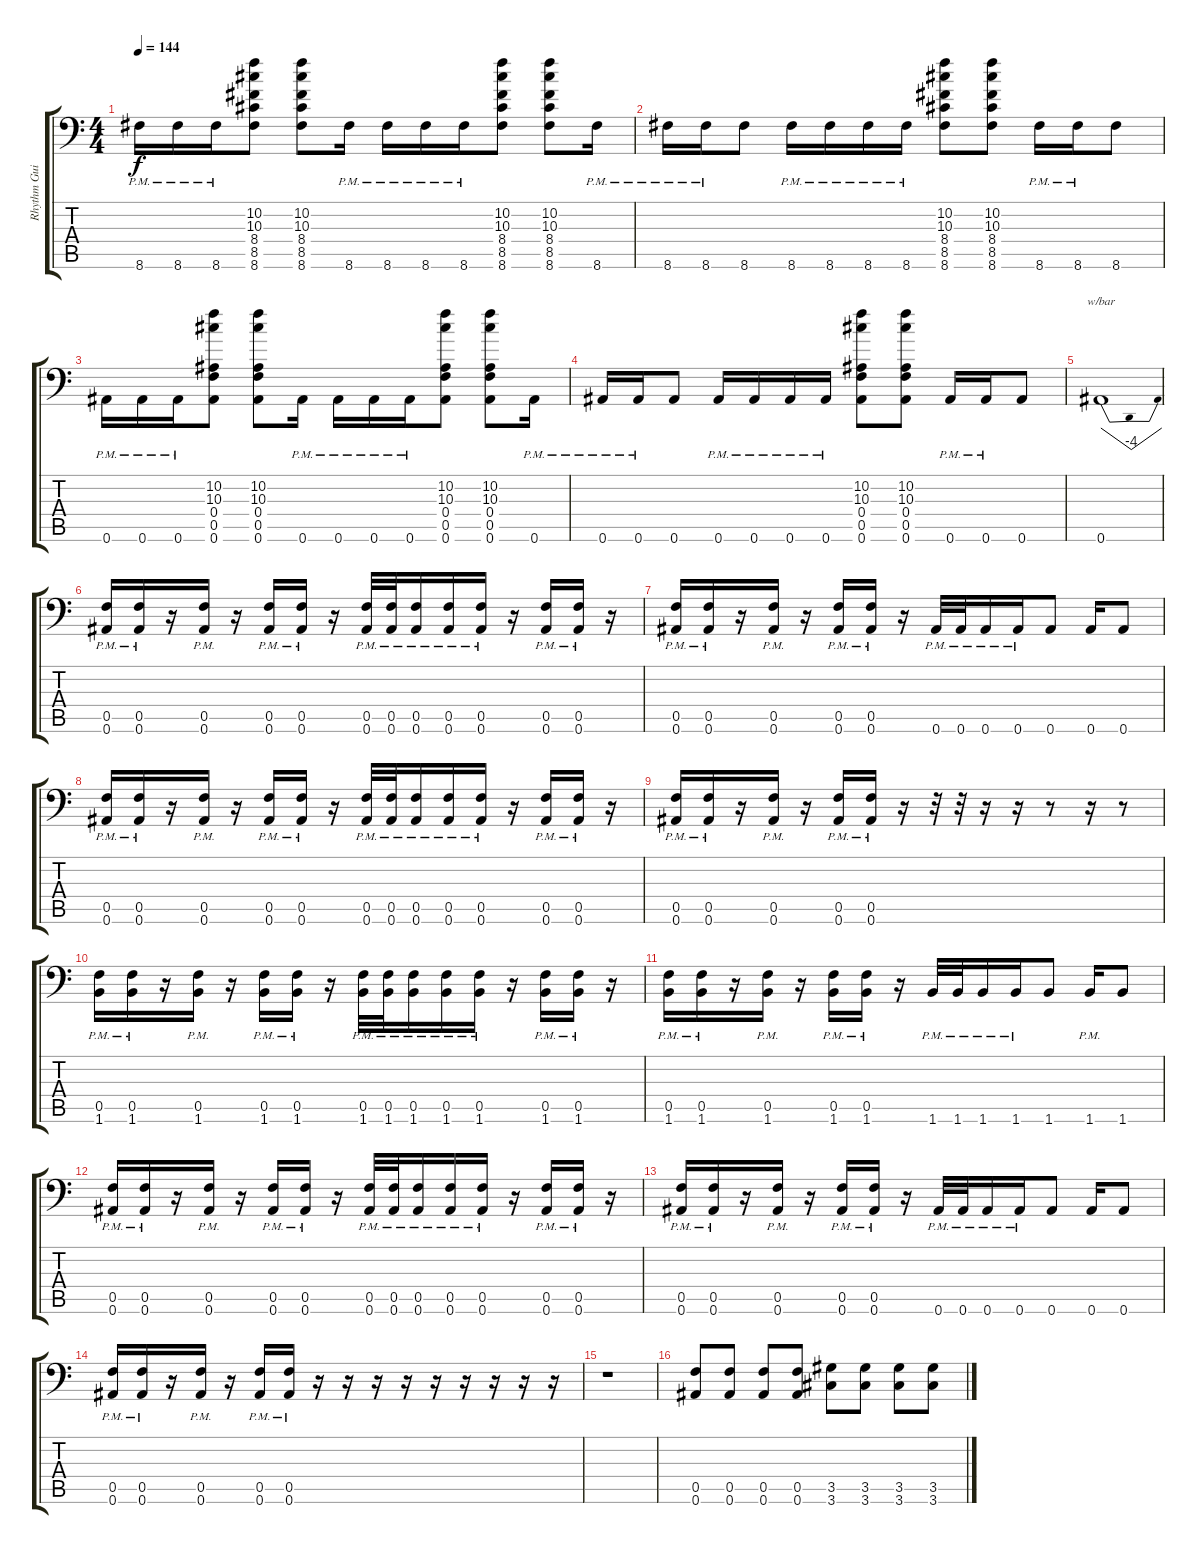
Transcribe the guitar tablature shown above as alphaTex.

\track ("Rhythm Guitar 1" "Rhythm Gui") {instrument distortionguitar}
\staff {score tabs}
\tuning (C4 G3 Eb3 Bb2 F2 Bb1) {hide}
\ts (4 4)
\tempo 144
\clef f4
\ks c
8.6{pm}.16{dy f} 8.6{pm}.16 8.6{pm}.16 (10.2 10.3 8.4 8.5 8.6).8 (10.2 10.3 8.4 8.5 8.6).8 8.6{pm}.16 8.6{pm}.16 8.6{pm}.16 8.6{pm}.16 (10.2 10.3 8.4 8.5 8.6).8 (10.2 10.3 8.4 8.5 8.6).8 8.6{pm}.16 |
8.6{pm}.16 8.6{pm}.16 8.6.8 8.6{pm}.16 8.6{pm}.16 8.6{pm}.16 8.6{pm}.16 (10.2 10.3 8.4 8.5 8.6).8 (10.2 10.3 8.4 8.5 8.6).8 8.6{pm}.16 8.6{pm}.16 8.6.8 |
0.6{pm}.16 0.6{pm}.16 0.6{pm}.16 (10.2 10.3 0.4 0.5 0.6).8 (10.2 10.3 0.4 0.5 0.6).8 0.6{pm}.16 0.6{pm}.16 0.6{pm}.16 0.6{pm}.16 (10.2 10.3 0.4 0.5 0.6).8 (10.2 10.3 0.4 0.5 0.6).8 0.6{pm}.16 |
0.6{pm}.16 0.6{pm}.16 0.6.8 0.6{pm}.16 0.6{pm}.16 0.6{pm}.16 0.6{pm}.16 (10.2 10.3 0.4 0.5 0.6).8 (10.2 10.3 0.4 0.5 0.6).8 0.6{pm}.16 0.6{pm}.16 0.6.8 |
0.6.1{tbe (dip default 0 0 30 -16 60 0)} |
(0.5{pm} 0.6{pm}).16 (0.5{pm} 0.6{pm}).16 r.16 (0.5{pm} 0.6{pm}).16 r.16 (0.5{pm} 0.6{pm}).16 (0.5{pm} 0.6{pm}).16 r.16 (0.5{pm} 0.6{pm}).32 (0.5{pm} 0.6{pm}).32 (0.5{pm} 0.6{pm}).16 (0.5{pm} 0.6{pm}).16 (0.5{pm} 0.6{pm}).16 r.16 (0.5{pm} 0.6{pm}).16 (0.5{pm} 0.6{pm}).16 r.16 |
(0.5{pm} 0.6{pm}).16 (0.5{pm} 0.6{pm}).16 r.16 (0.5{pm} 0.6{pm}).16 r.16 (0.5{pm} 0.6{pm}).16 (0.5{pm} 0.6{pm}).16 r.16 0.6{pm}.32 0.6{pm}.32 0.6{pm}.16 0.6{pm}.16 0.6.8 0.6.16 0.6.8 |
(0.5{pm} 0.6{pm}).16 (0.5{pm} 0.6{pm}).16 r.16 (0.5{pm} 0.6{pm}).16 r.16 (0.5{pm} 0.6{pm}).16 (0.5{pm} 0.6{pm}).16 r.16 (0.5{pm} 0.6{pm}).32 (0.5{pm} 0.6{pm}).32 (0.5{pm} 0.6{pm}).16 (0.5{pm} 0.6{pm}).16 (0.5{pm} 0.6{pm}).16 r.16 (0.5{pm} 0.6{pm}).16 (0.5{pm} 0.6{pm}).16 r.16 |
(0.5{pm} 0.6{pm}).16 (0.5{pm} 0.6{pm}).16 r.16 (0.5{pm} 0.6{pm}).16 r.16 (0.5{pm} 0.6{pm}).16 (0.5{pm} 0.6{pm}).16 r.16 r.32 r.32 r.16 r.16 r.8 r.16 r.8 |
(0.5{pm} 1.6{pm}).16 (0.5{pm} 1.6{pm}).16 r.16 (0.5{pm} 1.6{pm}).16 r.16 (0.5{pm} 1.6{pm}).16 (0.5{pm} 1.6{pm}).16 r.16 (0.5{pm} 1.6{pm}).32 (0.5{pm} 1.6{pm}).32 (0.5{pm} 1.6{pm}).16 (0.5{pm} 1.6{pm}).16 (0.5{pm} 1.6{pm}).16 r.16 (0.5{pm} 1.6{pm}).16 (0.5{pm} 1.6{pm}).16 r.16 |
(0.5{pm} 1.6{pm}).16 (0.5{pm} 1.6{pm}).16 r.16 (0.5{pm} 1.6{pm}).16 r.16 (0.5{pm} 1.6{pm}).16 (0.5{pm} 1.6{pm}).16 r.16 1.6{pm}.32 1.6{pm}.32 1.6{pm}.16 1.6{pm}.16 1.6.8 1.6{pm}.16 1.6.8 |
(0.5{pm} 0.6{pm}).16 (0.5{pm} 0.6{pm}).16 r.16 (0.5{pm} 0.6{pm}).16 r.16 (0.5{pm} 0.6{pm}).16 (0.5{pm} 0.6{pm}).16 r.16 (0.5{pm} 0.6{pm}).32 (0.5{pm} 0.6{pm}).32 (0.5{pm} 0.6{pm}).16 (0.5{pm} 0.6{pm}).16 (0.5{pm} 0.6{pm}).16 r.16 (0.5{pm} 0.6{pm}).16 (0.5{pm} 0.6{pm}).16 r.16 |
(0.5{pm} 0.6{pm}).16 (0.5{pm} 0.6{pm}).16 r.16 (0.5{pm} 0.6{pm}).16 r.16 (0.5{pm} 0.6{pm}).16 (0.5{pm} 0.6{pm}).16 r.16 0.6{pm}.32 0.6{pm}.32 0.6{pm}.16 0.6{pm}.16 0.6.8 0.6.16 0.6.8 |
(0.5{pm} 0.6{pm}).16 (0.5{pm} 0.6{pm}).16 r.16 (0.5{pm} 0.6{pm}).16 r.16 (0.5{pm} 0.6{pm}).16 (0.5{pm} 0.6{pm}).16 r.16 r.16 r.16 r.16 r.16 r.16 r.16 r.16 r.16 |
r.1 |
(0.5 0.6).8 (0.5 0.6).8 (0.5 0.6).8 (0.5 0.6).8 (3.5 3.6).8 (3.5 3.6).8 (3.5 3.6).8 (3.5 3.6).8
